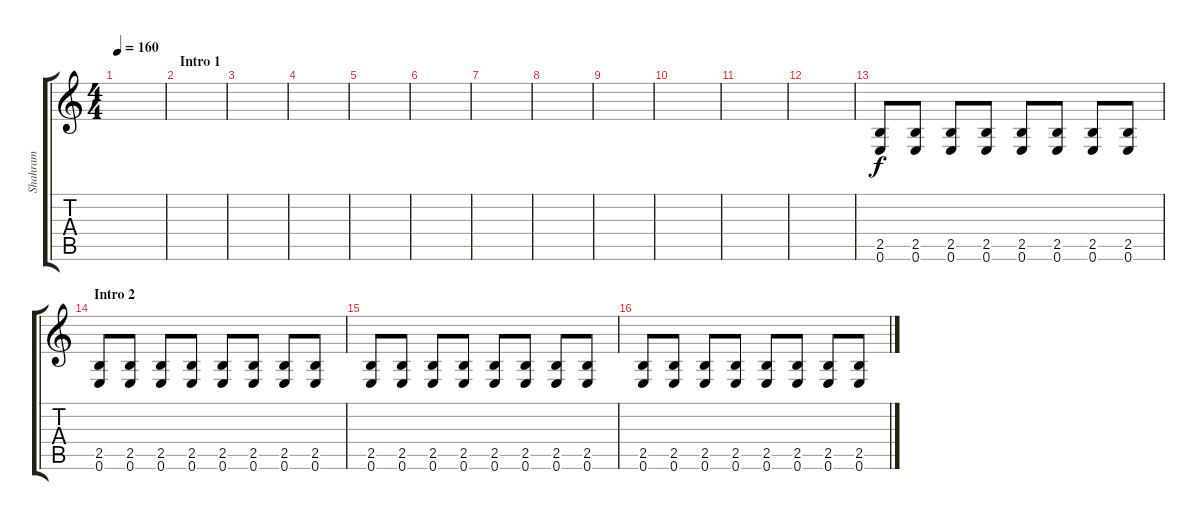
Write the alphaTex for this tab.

\track ("Shahram" "Shahram") {instrument distortionguitar}
\staff {score tabs}
\tuning (E4 B3 G3 D3 A2 E2) {hide}
\ts (4 4)
\tempo 160
\clef g2
\ks c
|
\section ("" "Intro 1")
|
|
|
|
|
|
|
|
|
|
|
(2.5 0.6).8{volume 11} (2.5 0.6).8 (2.5 0.6).8 (2.5 0.6).8 (2.5 0.6).8 (2.5 0.6).8 (2.5 0.6).8 (2.5 0.6).8 |
\section ("" "Intro 2")
(2.5 0.6).8 (2.5 0.6).8 (2.5 0.6).8 (2.5 0.6).8 (2.5 0.6).8 (2.5 0.6).8 (2.5 0.6).8 (2.5 0.6).8 |
(2.5 0.6).8 (2.5 0.6).8 (2.5 0.6).8 (2.5 0.6).8 (2.5 0.6).8 (2.5 0.6).8 (2.5 0.6).8 (2.5 0.6).8 |
(2.5 0.6).8 (2.5 0.6).8 (2.5 0.6).8 (2.5 0.6).8 (2.5 0.6).8 (2.5 0.6).8 (2.5 0.6).8 (2.5 0.6).8
